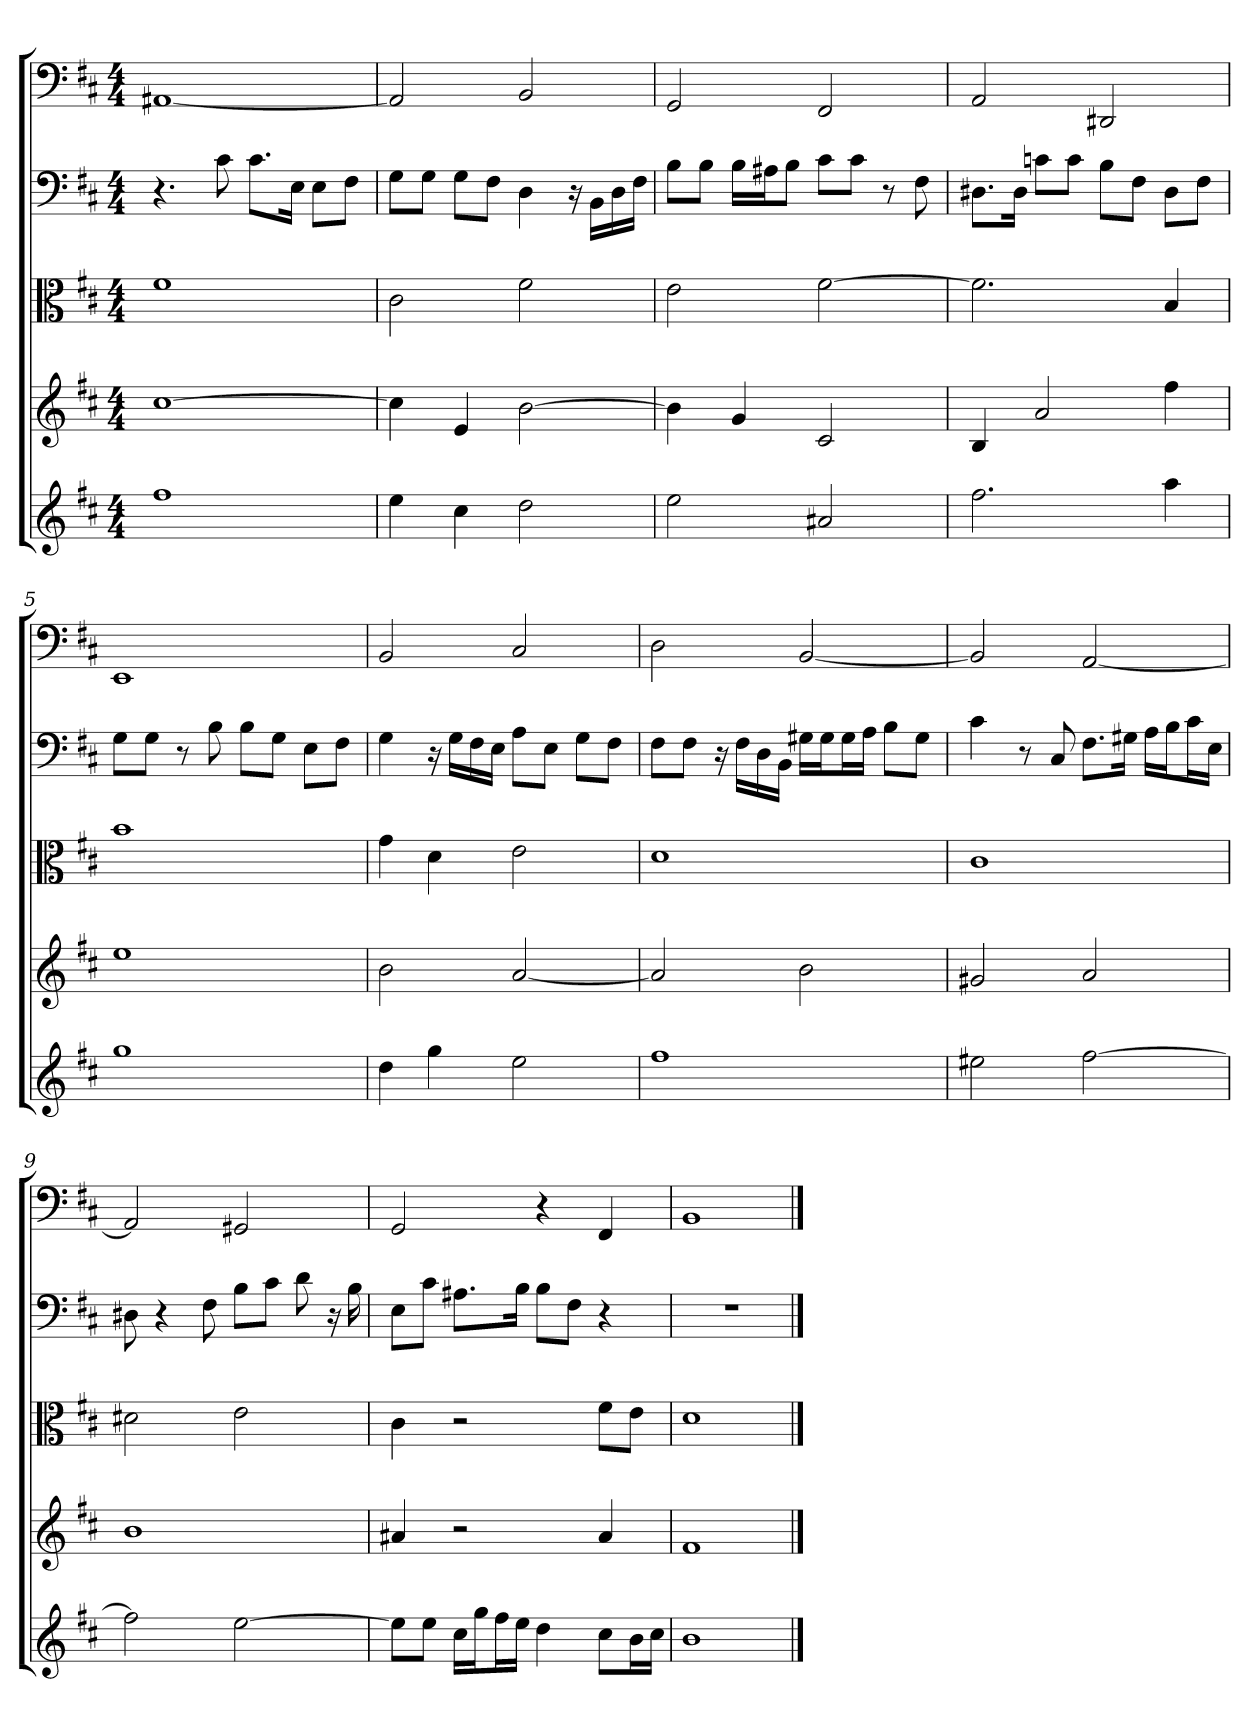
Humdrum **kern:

**kern	**kern	**kern	**kern	**kern
*part5	*part4	*part3	*part2	*part1
*staff5	*staff4	*staff3	*staff2	*staff1
*	*	*clefC3	*clefF4	*clefF4
*k[f#c#]	*k[f#c#]	*k[f#c#]	*k[f#c#]	*k[f#c#]
*b:	*b:	*b:	*b:	*b:
*M4/4	*M4/4	*M4/4	*M4/4	*M4/4
=1	=1	=1	=1	=1
1ff#	[1cc#	1f#	4.r	[1AA#X
.	.	.	8c#	.
.	.	.	8.c#\L	.
.	.	.	16E\Jk	.
.	.	.	8E\L	.
.	.	.	8F#\J	.
=2	=2	=2	=2	=2
4ee	4cc#]	2c#	8G\L	2AA#]
.	.	.	8G\J	.
4cc#	4e	.	8G\L	.
.	.	.	8F#\J	.
2dd	[2b	2f#	4D	2BB
.	.	.	16r	.
.	.	.	16BB\LL	.
.	.	.	16D\	.
.	.	.	16F#\JJ	.
=3	=3	=3	=3	=3
2ee	4b]	2e	8B\L	2GG
.	.	.	8B\J	.
.	4g	.	16B\LL	.
.	.	.	16A#X\J	.
.	.	.	8B\J	.
2a#X	2c#	[2f#	8c#\L	2FF#
.	.	.	8c#\J	.
.	.	.	8r	.
.	.	.	8F#	.
=4	=4	=4	=4	=4
2.ff#	4B	2.f#]	8.D#X\L	2AA
.	.	.	16D#\Jk	.
.	2a	.	8cn\L	.
.	.	.	8c\J	.
.	.	.	8B\L	2DD#X
.	.	.	8F#\J	.
4aa	4ff#	4B	8D#\L	.
.	.	.	8F#\J	.
=5	=5	=5	=5	=5
1gg	1ee	1b	8G\L	1EE
.	.	.	8G\J	.
.	.	.	8r	.
.	.	.	8B	.
.	.	.	8B\L	.
.	.	.	8G\J	.
.	.	.	8E\L	.
.	.	.	8F#\J	.
=6	=6	=6	=6	=6
4dd	2b	4g	4G	2BB
4gg	.	4d	16r	.
.	.	.	16G\LL	.
.	.	.	16F#\	.
.	.	.	16E\JJ	.
2ee	[2a	2e	8A\L	2C#
.	.	.	8E\J	.
.	.	.	8G\L	.
.	.	.	8F#\J	.
=7	=7	=7	=7	=7
1ff#	2a]	1d	8F#\L	2D
.	.	.	8F#\J	.
.	.	.	16r	.
.	.	.	16F#\LL	.
.	.	.	16D\	.
.	.	.	16BB\JJ	.
.	2b	.	16G#X\LL	[2BB
.	.	.	16G#\J	.
.	.	.	16G#\L	.
.	.	.	16A\JJ	.
.	.	.	8B\L	.
.	.	.	8G#\J	.
=8	=8	=8	=8	=8
2ee#X	2g#X	1c#	4c#	2BB]
.	.	.	8r	.
.	.	.	8C#	.
[2ff#	2a	.	8.F#\L	[2AA
.	.	.	16G#X\Jk	.
.	.	.	16A\LL	.
.	.	.	16B\J	.
.	.	.	16c#\L	.
.	.	.	16E\JJ	.
=9	=9	=9	=9	=9
2ff#]	1b	2d#X	8D#X	2AA]
.	.	.	4r	.
.	.	.	8F#	.
[2ee	.	2e	8B\L	2GG#X
.	.	.	8c#\J	.
.	.	.	8d	.
.	.	.	16r	.
.	.	.	16B	.
=10	=10	=10	=10	=10
8eeL]	4a#X	4c#	8E\L	2GG
8eeJ	.	.	8c#\J	.
16cc#LL	2r	2r	8.A#X\L	.
16ggJ	.	.	.	.
16ff#L	.	.	.	.
16eeJJ	.	.	16B\Jk	.
4dd	.	.	8B\L	4r
.	.	.	8F#\J	.
8cc#L	4a#	8f#\L	4r	4FF#
16bL	.	8e\J	.	.
16cc#JJ	.	.	.	.
=11	=11	=11	=11	=11
1b	1f#	1d	1r	1BB
==	==	==	==	==
*-	*-	*-	*-	*-
